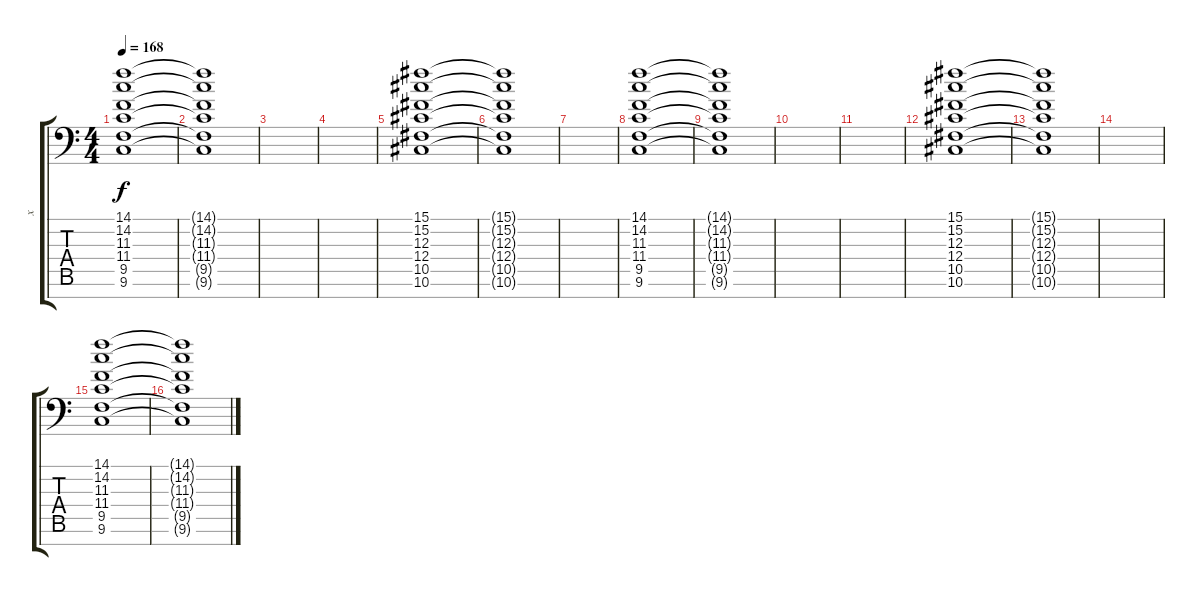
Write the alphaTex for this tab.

\track ("х" "х") {instrument tubularbells}
\staff {score tabs}
\tuning (Eb4 Bb3 Gb3 Db3 Ab2 Eb2 Bb1) {hide}
\ts (4 4)
\tempo 168
\clef f4
\ks c
(14.1 14.2 11.3 11.4 9.5 9.6).1{dy f} |
(14.1{t} 14.2{t} 11.3{t} 11.4{t} 9.5{t} 9.6{t}).1 |
|
|
(15.1 15.2 12.3 12.4 10.5 10.6).1 |
(15.1{t} 15.2{t} 12.3{t} 12.4{t} 10.5{t} 10.6{t}).1 |
|
(14.1 14.2 11.3 11.4 9.5 9.6).1 |
(14.1{t} 14.2{t} 11.3{t} 11.4{t} 9.5{t} 9.6{t}).1 |
|
|
(15.1 15.2 12.3 12.4 10.5 10.6).1 |
(15.1{t} 15.2{t} 12.3{t} 12.4{t} 10.5{t} 10.6{t}).1 |
|
(14.1 14.2 11.3 11.4 9.5 9.6).1 |
(14.1{t} 14.2{t} 11.3{t} 11.4{t} 9.5{t} 9.6{t}).1
